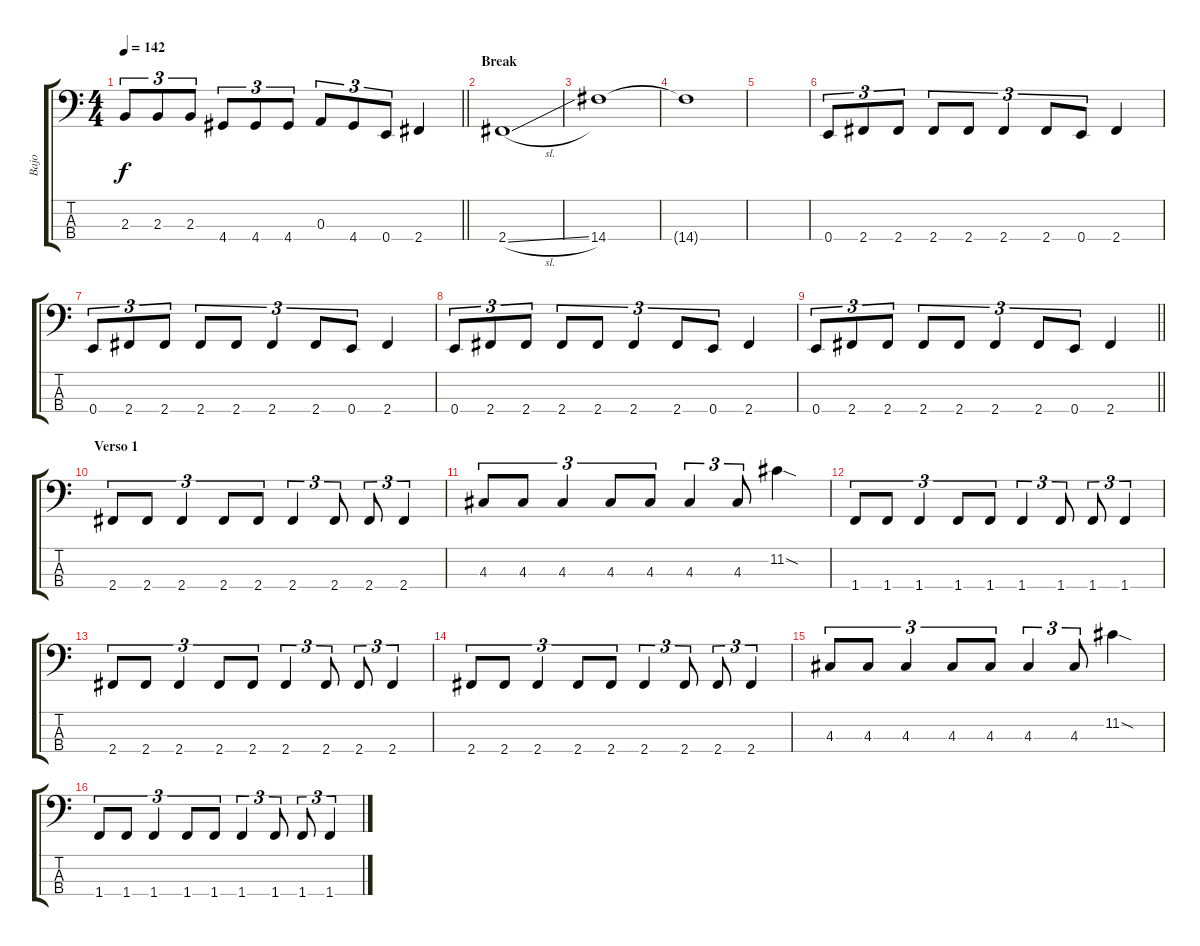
\track ("Bajo" "Bajo") {instrument electricbassfinger}
\staff {score tabs}
\tuning (G2 D2 A1 E1) {hide}
\ts (4 4)
\tempo 142
\clef f4
\barLineRight lightlight
\ks c
2.3.8{tu (3 2) dy f} 2.3.8{tu (3 2)} 2.3.8{tu (3 2)} 4.4.8{tu (3 2)} 4.4.8{tu (3 2)} 4.4.8{tu (3 2)} 0.3.8{tu (3 2)} 4.4.8{tu (3 2)} 0.4.8{tu (3 2)} 2.4.4 |
\section ("" "Break")
2.4{sl}.1 |
14.4.1 |
14.4{t}.1 |
|
0.4.8{tu (3 2)} 2.4.8{tu (3 2)} 2.4.8{tu (3 2)} 2.4.8{tu (3 2)} 2.4.8{tu (3 2)} 2.4.4{tu (3 2)} 2.4.8{tu (3 2)} 0.4.8{tu (3 2)} 2.4.4 |
0.4.8{tu (3 2)} 2.4.8{tu (3 2)} 2.4.8{tu (3 2)} 2.4.8{tu (3 2)} 2.4.8{tu (3 2)} 2.4.4{tu (3 2)} 2.4.8{tu (3 2)} 0.4.8{tu (3 2)} 2.4.4 |
0.4.8{tu (3 2)} 2.4.8{tu (3 2)} 2.4.8{tu (3 2)} 2.4.8{tu (3 2)} 2.4.8{tu (3 2)} 2.4.4{tu (3 2)} 2.4.8{tu (3 2)} 0.4.8{tu (3 2)} 2.4.4 |
\barLineRight lightlight
0.4.8{tu (3 2)} 2.4.8{tu (3 2)} 2.4.8{tu (3 2)} 2.4.8{tu (3 2)} 2.4.8{tu (3 2)} 2.4.4{tu (3 2)} 2.4.8{tu (3 2)} 0.4.8{tu (3 2)} 2.4.4 |
\section ("" "Verso 1")
2.4.8{tu (3 2)} 2.4.8{tu (3 2)} 2.4.4{tu (3 2)} 2.4.8{tu (3 2)} 2.4.8{tu (3 2)} 2.4.4{tu (3 2)} 2.4.8{tu (3 2)} 2.4.8{tu (3 2)} 2.4.4{tu (3 2)} |
4.3.8{tu (3 2)} 4.3.8{tu (3 2)} 4.3.4{tu (3 2)} 4.3.8{tu (3 2)} 4.3.8{tu (3 2)} 4.3.4{tu (3 2)} 4.3.8{tu (3 2)} 11.2{sod}.4 |
1.4.8{tu (3 2)} 1.4.8{tu (3 2)} 1.4.4{tu (3 2)} 1.4.8{tu (3 2)} 1.4.8{tu (3 2)} 1.4.4{tu (3 2)} 1.4.8{tu (3 2)} 1.4.8{tu (3 2)} 1.4.4{tu (3 2)} |
2.4.8{tu (3 2)} 2.4.8{tu (3 2)} 2.4.4{tu (3 2)} 2.4.8{tu (3 2)} 2.4.8{tu (3 2)} 2.4.4{tu (3 2)} 2.4.8{tu (3 2)} 2.4.8{tu (3 2)} 2.4.4{tu (3 2)} |
2.4.8{tu (3 2)} 2.4.8{tu (3 2)} 2.4.4{tu (3 2)} 2.4.8{tu (3 2)} 2.4.8{tu (3 2)} 2.4.4{tu (3 2)} 2.4.8{tu (3 2)} 2.4.8{tu (3 2)} 2.4.4{tu (3 2)} |
4.3.8{tu (3 2)} 4.3.8{tu (3 2)} 4.3.4{tu (3 2)} 4.3.8{tu (3 2)} 4.3.8{tu (3 2)} 4.3.4{tu (3 2)} 4.3.8{tu (3 2)} 11.2{sod}.4 |
1.4.8{tu (3 2)} 1.4.8{tu (3 2)} 1.4.4{tu (3 2)} 1.4.8{tu (3 2)} 1.4.8{tu (3 2)} 1.4.4{tu (3 2)} 1.4.8{tu (3 2)} 1.4.8{tu (3 2)} 1.4.4{tu (3 2)}
